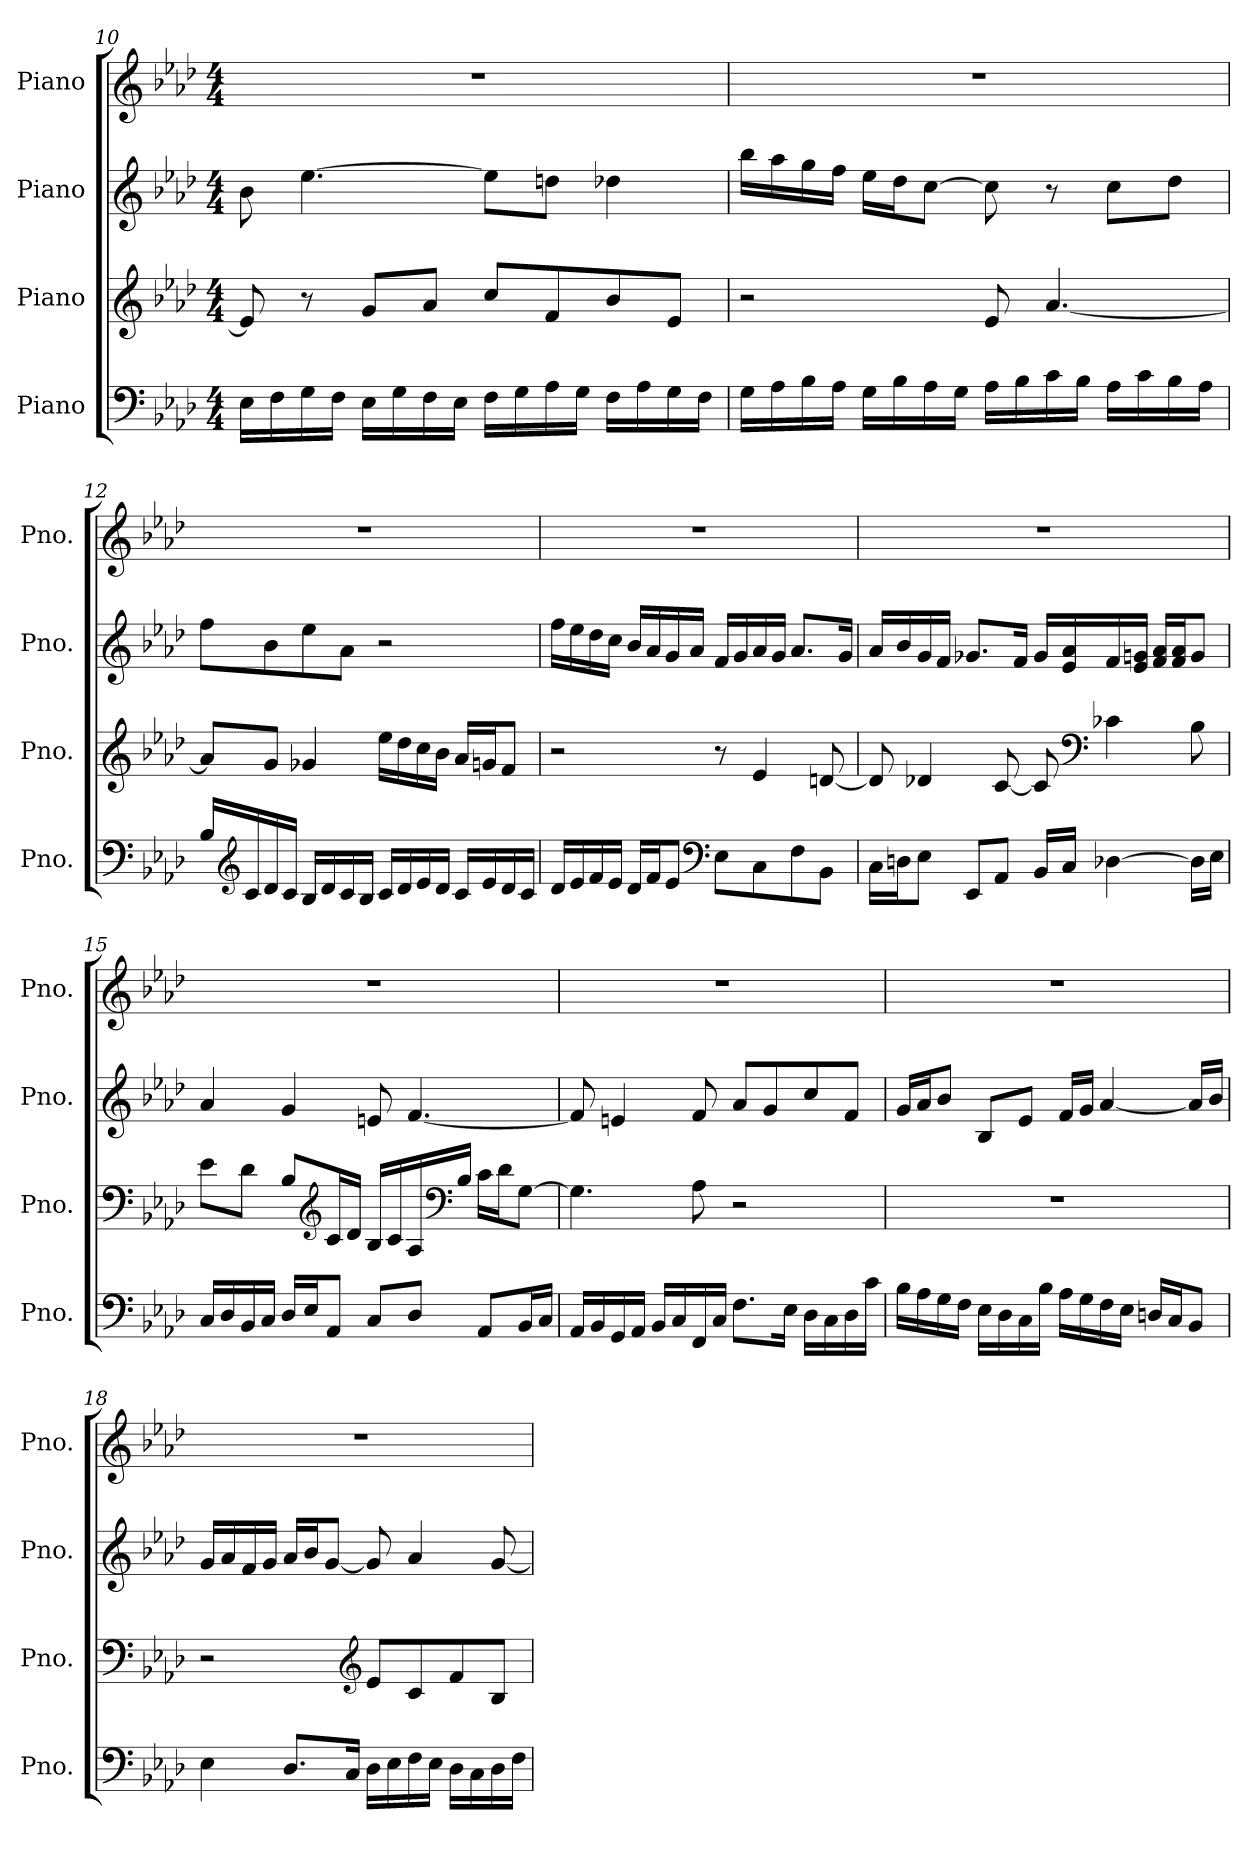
**kern	**kern	**kern	**kern
*part4	*part3	*part2	*part1
*staff4	*staff3	*staff2	*staff1
*I"Piano	*I"Piano	*I"Piano	*I"Piano
*I'Pno.	*I'Pno.	*I'Pno.	*I'Pno.
!!LO:LB:g=z
*clefF4	*clefG2	*clefG2	*clefG2
*k[b-e-a-d-]	*k[b-e-a-d-]	*k[b-e-a-d-]	*k[b-e-a-d-]
*M4/4	*M4/4	*M4/4	*M4/4
=10	=10	=10	=10
16E-\LL	8e-/]	8b-\	1r
16F\	.	.	.
16G\	8r	[4.ee-\	.
16F\JJ	.	.	.
16E-\LL	8g/L	.	.
16G\	.	.	.
16F\	8a-/J	.	.
16E-\JJ	.	.	.
16F\LL	8cc/L	8ee-\L]	.
16G\	.	.	.
16A-\	8f/	8ddn\J	.
16G\JJ	.	.	.
16F\LL	8b-/	4dd-X\	.
16A-\	.	.	.
16G\	8e-/J	.	.
16F\JJ	.	.	.
=11	=11	=11	=11
16G\LL	2r	16bb-\LL	1r
16A-\	.	16aa-\	.
16B-\	.	16gg\	.
16A-\JJ	.	16ff\JJ	.
16G\LL	.	16ee-\LL	.
16B-\	.	16dd-\J	.
16A-\	.	[8cc\J	.
16G\JJ	.	.	.
16A-\LL	8e-/	8cc\]	.
16B-\	.	.	.
16c\	[4.a-/	8r	.
16B-\JJ	.	.	.
16A-\LL	.	8cc\L	.
16c\	.	.	.
16B-\	.	8dd-\J	.
16A-\JJ	.	.	.
!!LO:LB:g=z
=12	=12	=12	=12
16B-/LL	8a-/L]	8ff\L	1r
*clefG2	*	*	*
16c/	.	.	.
16d-/	8g/J	8b-\	.
16c/JJ	.	.	.
16B-/LL	4g-X/	8ee-\	.
16d-/	.	.	.
16c/	.	8a-\J	.
16B-/JJ	.	.	.
16c/LL	16ee-\LL	2r	.
16d-/	16dd-\	.	.
16e-/	16cc\	.	.
16d-/JJ	16b-\JJ	.	.
16c/LL	16a-/LL	.	.
16e-/	16gn/J	.	.
16d-/	8f/J	.	.
16c/JJ	.	.	.
=13	=13	=13	=13
16d-/LL	2r	16ff\LL	1r
16e-/	.	16ee-\	.
16f/	.	16dd-\	.
16e-/JJ	.	16cc\JJ	.
16d-/LL	.	16b-/LL	.
16f/J	.	16a-/	.
8e-/J	.	16g/	.
.	.	16a-/JJ	.
*clefF4	*	*	*
8E-\L	8r	16f/LL	.
.	.	16g/	.
8C\	4e-/	16a-/	.
.	.	16g/JJ	.
8F\	.	8.a-/L	.
8BB-\J	[8dn/	.	.
.	.	16g/Jk	.
!!LO:PB:g=z
=14	=14	=14	=14
16C\LL	8d/]	16a-/LL	1r
16Dn\J	.	16b-/	.
8E-\J	4d-X/	16g/	.
.	.	16f/JJ	.
8EE-/L	.	8.g-X/L	.
8AA-/J	[8c/	.	.
.	.	16f/Jk	.
16BB-/LL	8c/]	16g-/LL	.
16C/JJ	.	16e-/ 16a-/	.
*	*clefF4	*	*
[4D-X\	4c-X\	16f/	.
.	.	16e-/ 16gn/JJ	.
.	.	16f/ 16a-/LL	.
.	.	16f/ 16a-/J	.
16D-\LL]	8B-\	8g/J	.
16E-\JJ	.	.	.
=15	=15	=15	=15
16C/LL	8e-\L	4a-/	1r
16D-/	.	.	.
16BB-/	8d-\J	.	.
16C/JJ	.	.	.
16D-/LL	8B-/L	4g/	.
16E-/J	.	.	.
*	*clefG2	*	*
8AA-/J	16c/L	.	.
.	16d-/JJ	.	.
8C/L	16B-/LL	8en/	.
.	16c/	.	.
8D-/J	16A-/	[4.f/	.
*	*clefF4	*	*
.	16B-/JJ	.	.
8AA-/L	16c\LL	.	.
.	16d-\J	.	.
16BB-/L	[8G\J	.	.
16C/JJ	.	.	.
!!LO:LB:g=z
=16	=16	=16	=16
16AA-/LL	4.G\]	8f/]	1r
16BB-/	.	.	.
16GG/	.	4en/	.
16AA-/JJ	.	.	.
16BB-/LL	.	.	.
16C/	.	.	.
16FF/	8A-\	8f/	.
16C/JJ	.	.	.
8.F\L	2r	8a-/L	.
.	.	8g/	.
16E-\Jk	.	.	.
16D-\LL	.	8cc/	.
16C\	.	.	.
16D-\	.	8f/J	.
16c\JJ	.	.	.
=17	=17	=17	=17
16B-\LL	1r	16g/LL	1r
16A-\	.	16a-/J	.
16G\	.	8b-/J	.
16F\JJ	.	.	.
16E-\LL	.	8B-/L	.
16D-\	.	.	.
16C\	.	8e-/J	.
16B-\JJ	.	.	.
16A-\LL	.	16f/LL	.
16G\	.	16g/JJ	.
16F\	.	[4a-/	.
16E-\JJ	.	.	.
16Dn/LL	.	.	.
16C/J	.	.	.
8BB-/J	.	16a-/LL]	.
.	.	16b-/JJ	.
!!LO:LB:g=z
=18	=18	=18	=18
4E-\	2r	16g/LL	1r
.	.	16a-/	.
.	.	16f/	.
.	.	16g/JJ	.
8.D-/L	.	16a-/LL	.
.	.	16b-/J	.
.	.	[8g/J	.
16C/Jk	.	.	.
*	*clefG2	*	*
16D-\LL	8e-/L	8g/]	.
16E-\	.	.	.
16F\	8c/	4a-/	.
16E-\JJ	.	.	.
16D-\LL	8f/	.	.
16C\	.	.	.
16D-\	8B-/J	[8g/	.
16F\JJ	.	.	.
=	=	=	=
*-	*-	*-	*-
